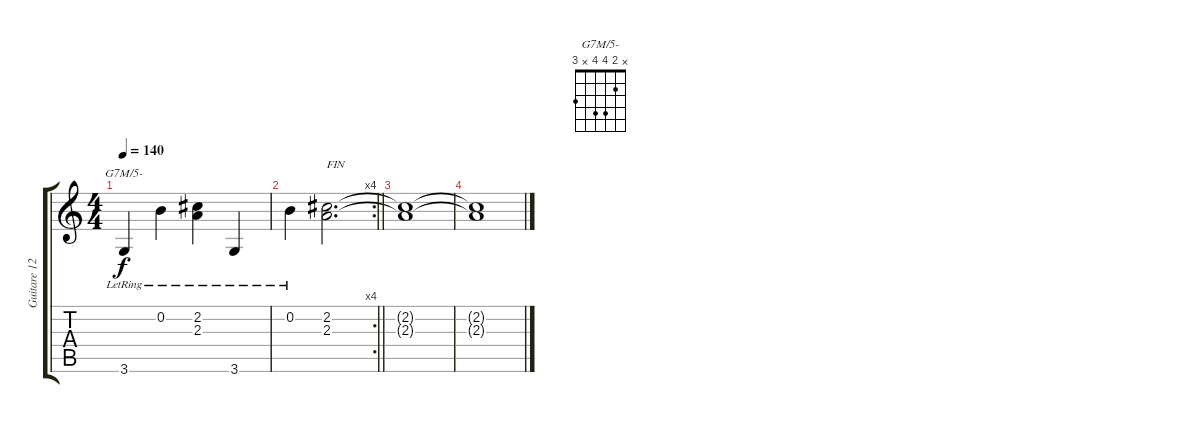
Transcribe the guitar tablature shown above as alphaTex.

\track ("Guitare 12 cordes" "Guitare 12") {instrument electricguitarjazz}
\staff {score tabs}
\tuning (E4 B3 G3 D3 A2 E2) {hide}
\chord ("G7M/5-" x 2 4 4 x 3)
\ts (4 4)
\tempo 140
\clef g2
\ks c
3.6{lr}.4{ch "G7M/5-" dy f} 0.2{lr}.4 (2.2{lr} 2.3{lr}).4 3.6{lr}.4 |
\rc 4
\barLineRight lightlight
0.2{lr}.4 (2.2 2.3).2{d txt "FIN"} |
(2.2{t} 2.3{t}).1 |
(2.2{t} 2.3{t}).1
